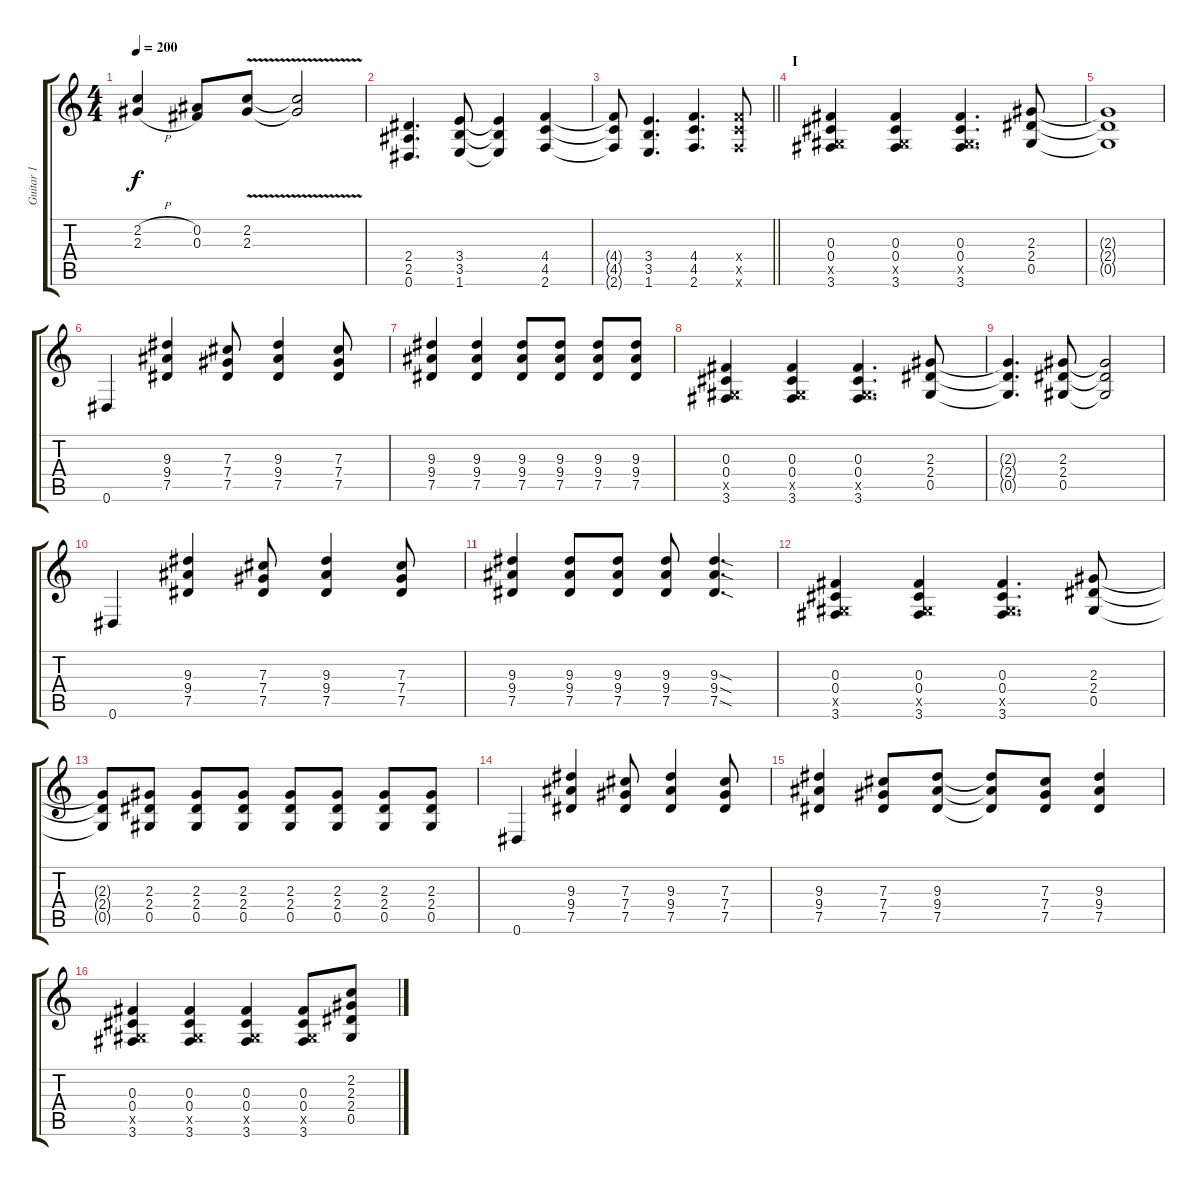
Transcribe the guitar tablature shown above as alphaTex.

\track ("Guitar 1" "Guitar 1") {instrument overdrivenguitar}
\staff {score tabs}
\tuning (Eb4 Bb3 Gb3 Db3 Ab2 Eb2) {hide}
\ts (4 4)
\tempo 200
\clef g2
\ks c
(2.2{h} 2.3{h}).4{dy f} (0.2 0.3).8 (2.2{v} 2.3{v}).8 (2.2{t} 2.3{t}).2 |
(2.4 2.5 0.6).4{d} (3.4 3.5 1.6).8 (3.4{t} 3.5{t} 1.6{t}).4 (4.4 4.5 2.6).4 |
\barLineRight lightlight
(4.4{t} 4.5{t} 2.6{t}).8 (3.4 3.5 1.6).4{d} (4.4 4.5 2.6).4{d} (4.4{x} 4.5{x} 2.6{x}).8 |
\section ("" "I")
(0.3 0.4 0.5{x} 3.6).4 (0.3 0.4 0.5{x} 3.6).4 (0.3 0.4 0.5{x} 3.6).4{d} (2.3 2.4 0.5).8 |
(2.3{t} 2.4{t} 0.5{t}).1 |
0.6.4 (9.3 9.4 7.5).4 (7.3 7.4 7.5).8 (9.3 9.4 7.5).4 (7.3 7.4 7.5).8 |
(9.3 9.4 7.5).4 (9.3 9.4 7.5).4 (9.3 9.4 7.5).8 (9.3 9.4 7.5).8 (9.3 9.4 7.5).8 (9.3 9.4 7.5).8 |
(0.3 0.4 0.5{x} 3.6).4 (0.3 0.4 0.5{x} 3.6).4 (0.3 0.4 0.5{x} 3.6).4{d} (2.3 2.4 0.5).8 |
(2.3{t} 2.4{t} 0.5{t}).4{d} (2.3 2.4 0.5).8 (2.3{t} 2.4{t} 0.5{t}).2 |
0.6.4 (9.3 9.4 7.5).4 (7.3 7.4 7.5).8 (9.3 9.4 7.5).4 (7.3 7.4 7.5).8 |
(9.3 9.4 7.5).4 (9.3 9.4 7.5).8 (9.3 9.4 7.5).8 (9.3 9.4 7.5).8 (9.3{sod} 9.4{sod} 7.5{sod}).4{d} |
(0.3 0.4 0.5{x} 3.6).4 (0.3 0.4 0.5{x} 3.6).4 (0.3 0.4 0.5{x} 3.6).4{d} (2.3 2.4 0.5).8 |
(2.3{t} 2.4{t} 0.5{t}).8 (2.3 2.4 0.5).8 (2.3 2.4 0.5).8 (2.3 2.4 0.5).8 (2.3 2.4 0.5).8 (2.3 2.4 0.5).8 (2.3 2.4 0.5).8 (2.3 2.4 0.5).8 |
0.6.4 (9.3 9.4 7.5).4 (7.3 7.4 7.5).8 (9.3 9.4 7.5).4 (7.3 7.4 7.5).8 |
(9.3 9.4 7.5).4 (7.3 7.4 7.5).8 (9.3 9.4 7.5).8 (9.3{t} 9.4{t} 7.5{t}).8 (7.3 7.4 7.5).8 (9.3 9.4 7.5).4 |
(0.3 0.4 0.5{x} 3.6).4 (0.3 0.4 0.5{x} 3.6).4 (0.3 0.4 0.5{x} 3.6).4 (0.3 0.4 0.5{x} 3.6).8 (2.2 2.3 2.4 0.5).8
